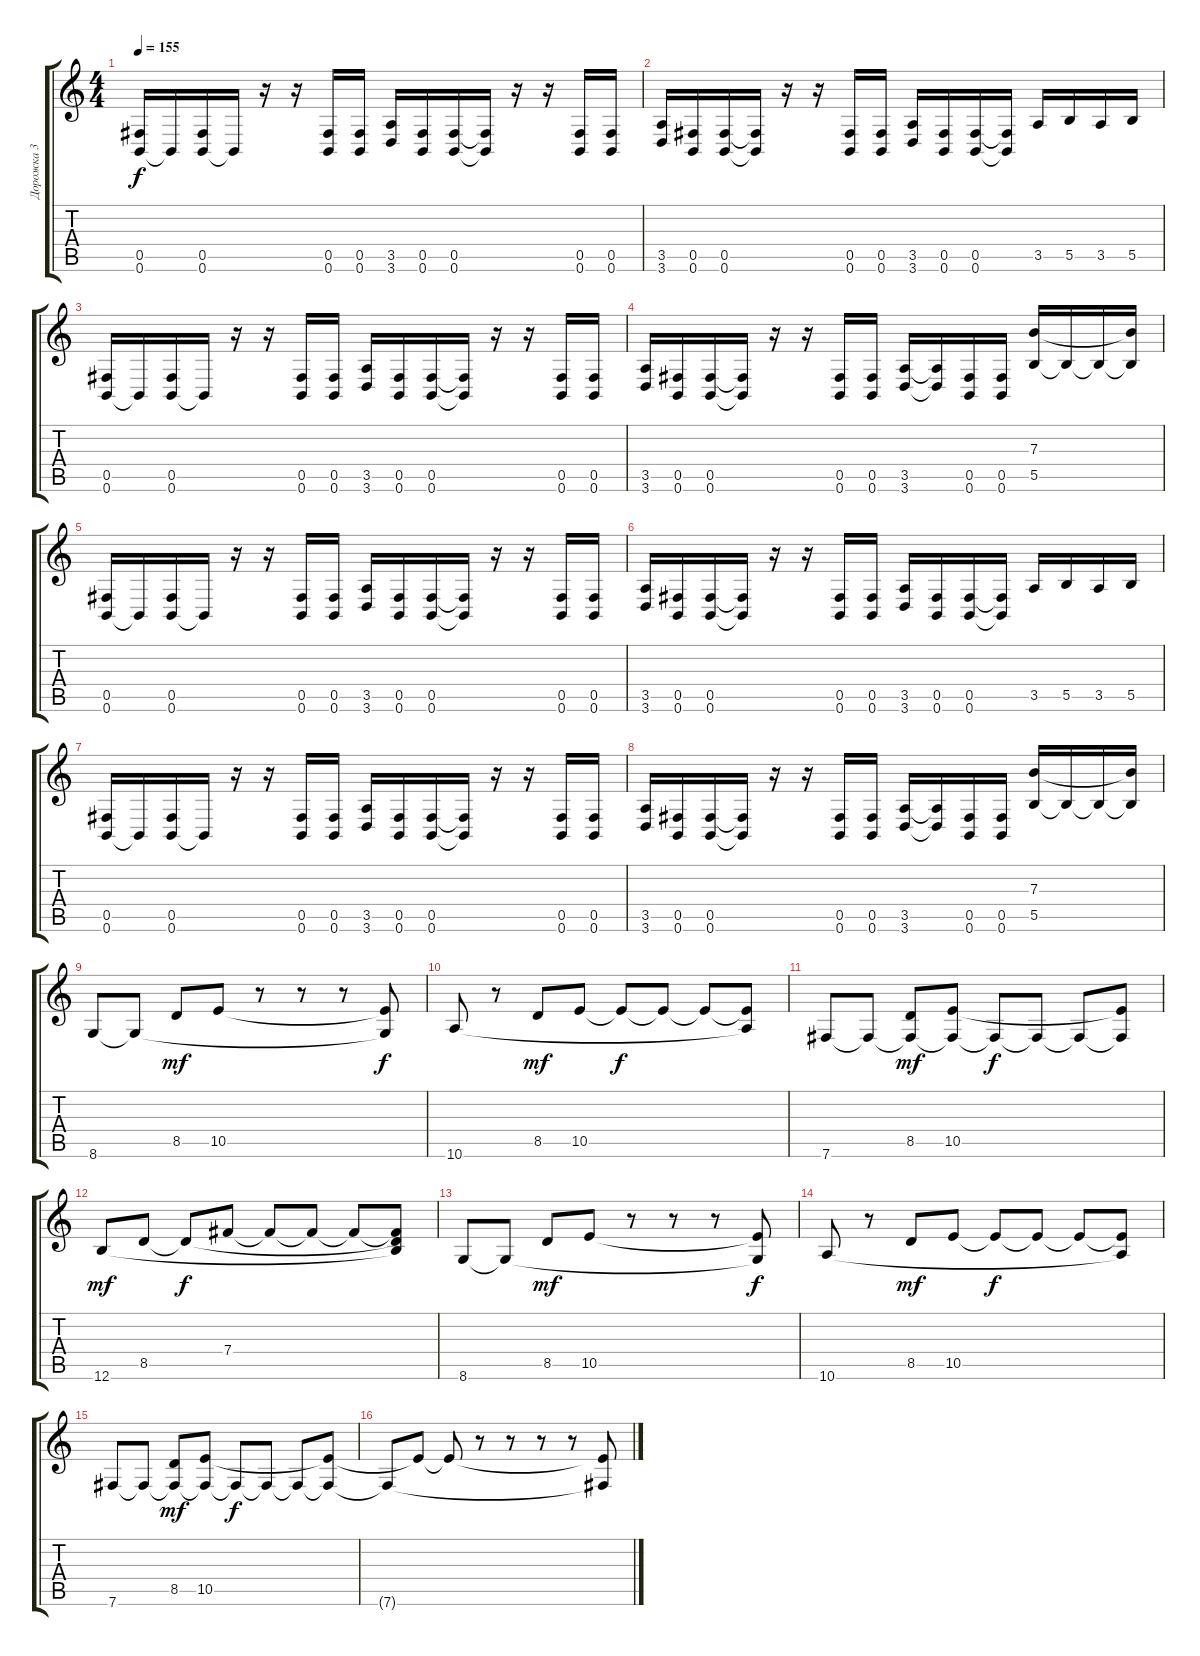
\track ("Дорожка 3" "Дорожка 3") {instrument distortionguitar}
\staff {score tabs}
\tuning (Db4 Ab3 E3 B2 Gb2 B1) {hide}
\ts (4 4)
\tempo 155
\clef g2
\ks c
(0.5 0.6).16{dy f} 0.6{t}.16 (0.5 0.6).16 0.6{t}.16 r.16 r.16 (0.5 0.6).16 (0.5 0.6).16 (3.5 3.6).16 (0.5 0.6).16 (0.5 0.6).16 (0.5{t} 0.6{t}).16 r.16 r.16 (0.5 0.6).16 (0.5 0.6).16 |
(3.5 3.6).16 (0.5 0.6).16 (0.5 0.6).16 (0.5{t} 0.6{t}).16 r.16 r.16 (0.5 0.6).16 (0.5 0.6).16 (3.5 3.6).16 (0.5 0.6).16 (0.5 0.6).16 (0.5{t} 0.6{t}).16 3.5.16 5.5.16 3.5.16 5.5.16 |
(0.5 0.6).16 0.6{t}.16 (0.5 0.6).16 0.6{t}.16 r.16 r.16 (0.5 0.6).16 (0.5 0.6).16 (3.5 3.6).16 (0.5 0.6).16 (0.5 0.6).16 (0.5{t} 0.6{t}).16 r.16 r.16 (0.5 0.6).16 (0.5 0.6).16 |
(3.5 3.6).16 (0.5 0.6).16 (0.5 0.6).16 (0.5{t} 0.6{t}).16 r.16 r.16 (0.5 0.6).16 (0.5 0.6).16 (3.5 3.6).16 (3.5{t} 3.6{t}).16 (0.5 0.6).16 (0.5 0.6).16 (7.3 5.5).16 5.5{t}.16 5.5{t}.16 (7.3{t} 5.5{t}).16 |
(0.5 0.6).16 0.6{t}.16 (0.5 0.6).16 0.6{t}.16 r.16 r.16 (0.5 0.6).16 (0.5 0.6).16 (3.5 3.6).16 (0.5 0.6).16 (0.5 0.6).16 (0.5{t} 0.6{t}).16 r.16 r.16 (0.5 0.6).16 (0.5 0.6).16 |
(3.5 3.6).16 (0.5 0.6).16 (0.5 0.6).16 (0.5{t} 0.6{t}).16 r.16 r.16 (0.5 0.6).16 (0.5 0.6).16 (3.5 3.6).16 (0.5 0.6).16 (0.5 0.6).16 (0.5{t} 0.6{t}).16 3.5.16 5.5.16 3.5.16 5.5.16 |
(0.5 0.6).16 0.6{t}.16 (0.5 0.6).16 0.6{t}.16 r.16 r.16 (0.5 0.6).16 (0.5 0.6).16 (3.5 3.6).16 (0.5 0.6).16 (0.5 0.6).16 (0.5{t} 0.6{t}).16 r.16 r.16 (0.5 0.6).16 (0.5 0.6).16 |
(3.5 3.6).16 (0.5 0.6).16 (0.5 0.6).16 (0.5{t} 0.6{t}).16 r.16 r.16 (0.5 0.6).16 (0.5 0.6).16 (3.5 3.6).16 (3.5{t} 3.6{t}).16 (0.5 0.6).16 (0.5 0.6).16 (7.3 5.5).16 5.5{t}.16 5.5{t}.16 (7.3{t} 5.5{t}).16 |
8.6.8 8.6{t}.8 8.5.8{dy mf} 10.5.8 r.8 r.8 r.8 (10.5{t} 8.6{t}).8{dy f} |
10.6.8 r.8 8.5.8{dy mf} 10.5.8 10.5{t}.8{dy f} 10.5{t}.8 10.5{t}.8 (10.5{t} 10.6{t}).8 |
7.6.8 7.6{t}.8 (8.5 7.6{t}).8{dy mf} (10.5 7.6{t}).8 7.6{t}.8{dy f} 7.6{t}.8 7.6{t}.8 (10.5{t} 7.6{t}).8 |
12.6.8{dy mf} 8.5.8 8.5{t}.8{dy f} 7.4.8 7.4{t}.8 7.4{t}.8 7.4{t}.8 (7.4{t} 8.5{t} 12.6{t}).8 |
8.6.8 8.6{t}.8 8.5.8{dy mf} 10.5.8 r.8 r.8 r.8 (10.5{t} 8.6{t}).8{dy f} |
10.6.8 r.8 8.5.8{dy mf} 10.5.8 10.5{t}.8{dy f} 10.5{t}.8 10.5{t}.8 (10.5{t} 10.6{t}).8 |
7.6.8 7.6{t}.8 (8.5 7.6{t}).8{dy mf} (10.5 7.6{t}).8 7.6{t}.8{dy f} 7.6{t}.8 7.6{t}.8 (10.5{t} 7.6{t}).8 |
7.6{t}.8 10.5{t}.8 10.5{t}.8 r.8 r.8 r.8 r.8 (10.5{t} 7.6{t}).8
